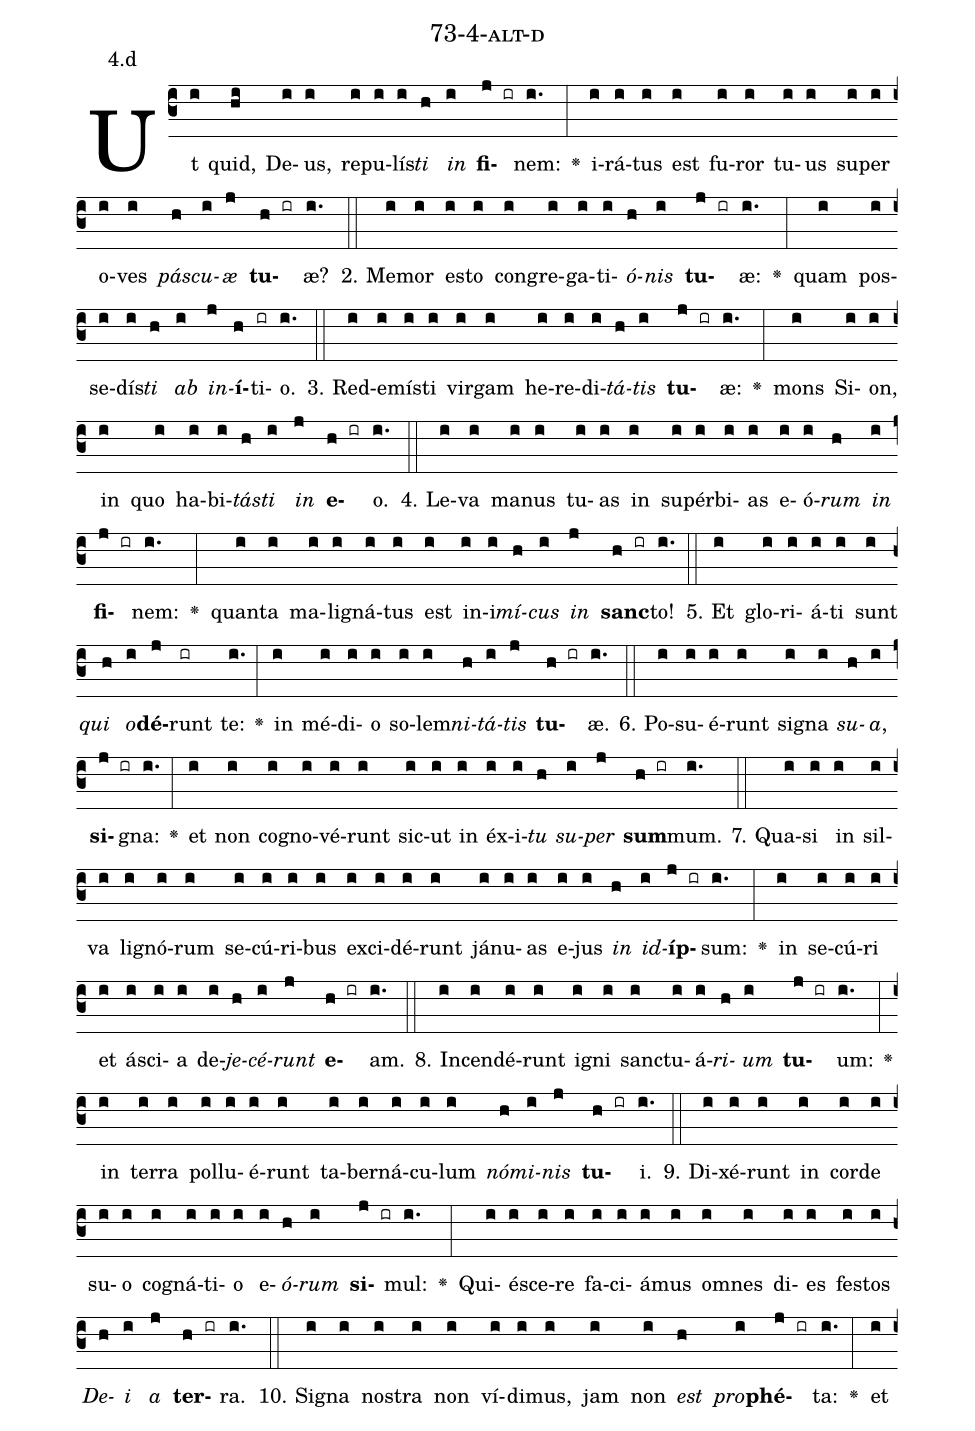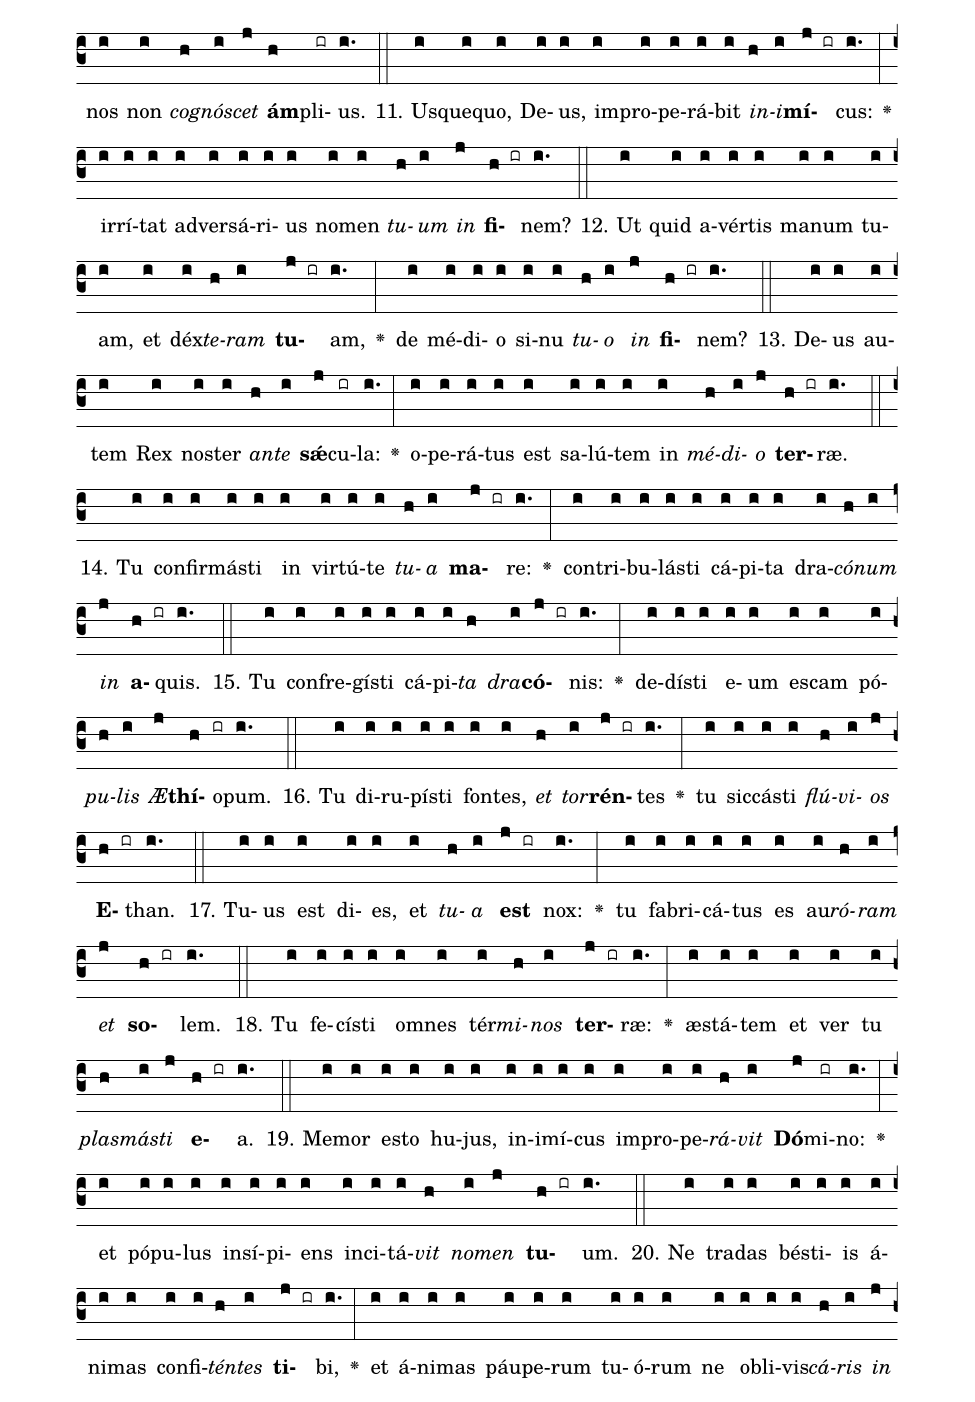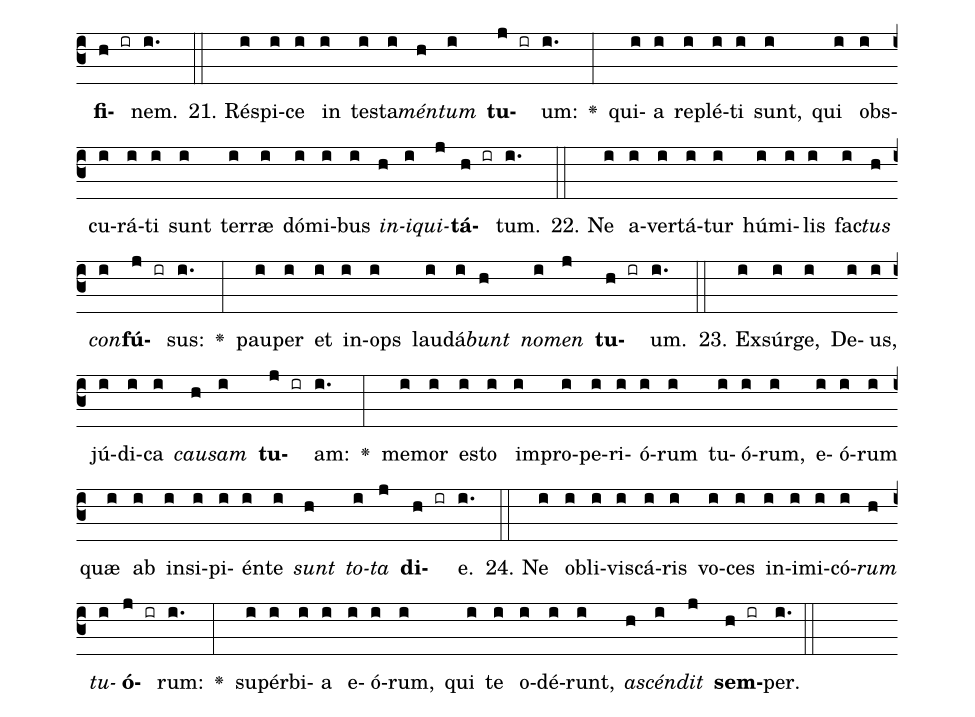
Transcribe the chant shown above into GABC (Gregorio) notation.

name: 73-4-alt-d;
annotation: 4.d;
%%
(c3)Ut(i) quid,(hi) De(i)us,(i) re(i)pu(i)lís(i)<i>ti</i>(h) <i>in</i>(i) <b>fi</b>(j ir)nem:(i.) <v>\greheightstar</v>(:) i(i)rá(i)tus(i) est(i) fu(i)ror(i) tu(i)us(i) su(i)per(i) o(i)ves(i) <i>pás</i>(h)<i>cu</i>(i)<i>æ</i>(j) <b>tu</b>(h ir)æ?(i.) (::)
2. Me(i)mor(i) es(i)to(i) con(i)gre(i)ga(i)ti(i)<i>ó</i>(h)<i>nis</i>(i) <b>tu</b>(j ir)æ:(i.) <v>\greheightstar</v>(:) quam(i) pos(i)se(i)dís(i)<i>ti</i>(h) <i>ab</i>(i) <i>in</i>(j)<b>í</b>(h)ti(ir)o.(i.) (::)
3. Red(i)e(i)mís(i)ti(i) vir(i)gam(i) he(i)re(i)di(i)<i>tá</i>(h)<i>tis</i>(i) <b>tu</b>(j ir)æ:(i.) <v>\greheightstar</v>(:) mons(i) Si(i)on,(i) in(i) quo(i) ha(i)bi(i)<i>tás</i>(h)<i>ti</i>(i) <i>in</i>(j) <b>e</b>(h ir)o.(i.) (::)
4. Le(i)va(i) ma(i)nus(i) tu(i)as(i) in(i) su(i)pér(i)bi(i)as(i) e(i)ó(i)<i>rum</i>(h) <i>in</i>(i) <b>fi</b>(j ir)nem:(i.) <v>\greheightstar</v>(:) quan(i)ta(i) ma(i)li(i)gná(i)tus(i) est(i) in(i)i(i)<i>mí</i>(h)<i>cus</i>(i) <i>in</i>(j) <b>sanc</b>(h ir)to!(i.) (::)
5. Et(i) glo(i)ri(i)á(i)ti(i) sunt(i) <i>qui</i>(h) <i>o</i>(i)<b>dé</b>(j)runt(ir) te:(i.) <v>\greheightstar</v>(:) in(i) mé(i)di(i)o(i) so(i)lem(i)<i>ni</i>(h)<i>tá</i>(i)<i>tis</i>(j) <b>tu</b>(h ir)æ.(i.) (::)
6. Po(i)su(i)é(i)runt(i) si(i)gna(i) <i>su</i>(h)<i>a</i>,(i) <b>si</b>(j ir)gna:(i.) <v>\greheightstar</v>(:) et(i) non(i) co(i)gno(i)vé(i)runt(i) sic(i)ut(i) in(i) éx(i)i(i)<i>tu</i>(h) <i>su</i>(i)<i>per</i>(j) <b>sum</b>(h ir)mum.(i.) (::)
7. Qua(i)si(i) in(i) sil(i)va(i) li(i)gnó(i)rum(i) se(i)cú(i)ri(i)bus(i) ex(i)ci(i)dé(i)runt(i) já(i)nu(i)as(i) e(i)jus(i) <i>in</i>(h) <i>id</i>(i)<b>íp</b>(j ir)sum:(i.) <v>\greheightstar</v>(:) in(i) se(i)cú(i)ri(i) et(i) á(i)sci(i)a(i) de(i)<i>je</i>(h)<i>cé</i>(i)<i>runt</i>(j) <b>e</b>(h ir)am.(i.) (::)
8. In(i)cen(i)dé(i)runt(i) i(i)gni(i) sanc(i)tu(i)á(i)<i>ri</i>(h)<i>um</i>(i) <b>tu</b>(j ir)um:(i.) <v>\greheightstar</v>(:) in(i) ter(i)ra(i) pol(i)lu(i)é(i)runt(i) ta(i)ber(i)ná(i)cu(i)lum(i) <i>nó</i>(h)<i>mi</i>(i)<i>nis</i>(j) <b>tu</b>(h ir)i.(i.) (::)
9. Di(i)xé(i)runt(i) in(i) cor(i)de(i) su(i)o(i) co(i)gná(i)ti(i)o(i) e(i)<i>ó</i>(h)<i>rum</i>(i) <b>si</b>(j ir)mul:(i.) <v>\greheightstar</v>(:) Qui(i)é(i)sce(i)re(i) fa(i)ci(i)á(i)mus(i) om(i)nes(i) di(i)es(i) fes(i)tos(i) <i>De</i>(h)<i>i</i>(i) <i>a</i>(j) <b>ter</b>(h ir)ra.(i.) (::)
10. Si(i)gna(i) nos(i)tra(i) non(i) ví(i)di(i)mus,(i) jam(i) non(i) <i>est</i>(h) <i>pro</i>(i)<b>phé</b>(j ir)ta:(i.) <v>\greheightstar</v>(:) et(i) nos(i) non(i) <i>co</i>(h)<i>gnó</i>(i)<i>scet</i>(j) <b>ám</b>(h)pli(ir)us.(i.) (::)
11. Us(i)que(i)quo,(i) De(i)us,(i) im(i)pro(i)pe(i)rá(i)bit(i) <i>in</i>(h)<i>i</i>(i)<b>mí</b>(j ir)cus:(i.) <v>\greheightstar</v>(:) ir(i)rí(i)tat(i) ad(i)ver(i)sá(i)ri(i)us(i) no(i)men(i) <i>tu</i>(h)<i>um</i>(i) <i>in</i>(j) <b>fi</b>(h ir)nem?(i.) (::)
12. Ut(i) quid(i) a(i)vér(i)tis(i) ma(i)num(i) tu(i)am,(i) et(i) déx(i)<i>te</i>(h)<i>ram</i>(i) <b>tu</b>(j ir)am,(i.) <v>\greheightstar</v>(:) de(i) mé(i)di(i)o(i) si(i)nu(i) <i>tu</i>(h)<i>o</i>(i) <i>in</i>(j) <b>fi</b>(h ir)nem?(i.) (::)
13. De(i)us(i) au(i)tem(i) Rex(i) nos(i)ter(i) <i>an</i>(h)<i>te</i>(i) <b>sǽ</b>(j)cu(ir)la:(i.) <v>\greheightstar</v>(:) o(i)pe(i)rá(i)tus(i) est(i) sa(i)lú(i)tem(i) in(i) <i>mé</i>(h)<i>di</i>(i)<i>o</i>(j) <b>ter</b>(h ir)ræ.(i.) (::)
14. Tu(i) con(i)fir(i)más(i)ti(i) in(i) vir(i)tú(i)te(i) <i>tu</i>(h)<i>a</i>(i) <b>ma</b>(j ir)re:(i.) <v>\greheightstar</v>(:) con(i)tri(i)bu(i)lás(i)ti(i) cá(i)pi(i)ta(i) dra(i)<i>có</i>(h)<i>num</i>(i) <i>in</i>(j) <b>a</b>(h ir)quis.(i.) (::)
15. Tu(i) con(i)fre(i)gís(i)ti(i) cá(i)pi(i)<i>ta</i>(h) <i>dra</i>(i)<b>có</b>(j ir)nis:(i.) <v>\greheightstar</v>(:) de(i)dís(i)ti(i) e(i)um(i) es(i)cam(i) pó(i)<i>pu</i>(h)<i>lis</i>(i) <i>Æ</i>(j)<b>thí</b>(h)o(ir)pum.(i.) (::)
16. Tu(i) di(i)ru(i)pís(i)ti(i) fon(i)tes,(i) <i>et</i>(h) <i>tor</i>(i)<b>rén</b>(j ir)tes(i.) <v>\greheightstar</v>(:) tu(i) sic(i)cás(i)ti(i) <i>flú</i>(h)<i>vi</i>(i)<i>os</i>(j) <b>E</b>(h ir)than.(i.) (::)
17. Tu(i)us(i) est(i) di(i)es,(i) et(i) <i>tu</i>(h)<i>a</i>(i) <b>est</b>(j ir) nox:(i.) <v>\greheightstar</v>(:) tu(i) fa(i)bri(i)cá(i)tus(i) es(i) au(i)<i>ró</i>(h)<i>ram</i>(i) <i>et</i>(j) <b>so</b>(h ir)lem.(i.) (::)
18. Tu(i) fe(i)cís(i)ti(i) om(i)nes(i) tér(i)<i>mi</i>(h)<i>nos</i>(i) <b>ter</b>(j ir)ræ:(i.) <v>\greheightstar</v>(:) æs(i)tá(i)tem(i) et(i) ver(i) tu(i) <i>plas</i>(h)<i>más</i>(i)<i>ti</i>(j) <b>e</b>(h ir)a.(i.) (::)
19. Me(i)mor(i) es(i)to(i) hu(i)jus,(i) in(i)i(i)mí(i)cus(i) im(i)pro(i)pe(i)<i>rá</i>(h)<i>vit</i>(i) <b>Dó</b>(j)mi(ir)no:(i.) <v>\greheightstar</v>(:) et(i) pó(i)pu(i)lus(i) in(i)sí(i)pi(i)ens(i) in(i)ci(i)tá(i)<i>vit</i>(h) <i>no</i>(i)<i>men</i>(j) <b>tu</b>(h ir)um.(i.) (::)
20. Ne(i) tra(i)das(i) bés(i)ti(i)is(i) á(i)ni(i)mas(i) con(i)fi(i)<i>tén</i>(h)<i>tes</i>(i) <b>ti</b>(j ir)bi,(i.) <v>\greheightstar</v>(:) et(i) á(i)ni(i)mas(i) páu(i)pe(i)rum(i) tu(i)ó(i)rum(i) ne(i) ob(i)li(i)vis(i)<i>cá</i>(h)<i>ris</i>(i) <i>in</i>(j) <b>fi</b>(h ir)nem.(i.) (::)
21. Ré(i)spi(i)ce(i) in(i) tes(i)ta(i)<i>mén</i>(h)<i>tum</i>(i) <b>tu</b>(j ir)um:(i.) <v>\greheightstar</v>(:) qui(i)a(i) re(i)plé(i)ti(i) sunt,(i) qui(i) obs(i)cu(i)rá(i)ti(i) sunt(i) ter(i)ræ(i) dó(i)mi(i)bus(i) <i>in</i>(h)<i>i</i>(i)<i>qui</i>(j)<b>tá</b>(h ir)tum.(i.) (::)
22. Ne(i) a(i)ver(i)tá(i)tur(i) hú(i)mi(i)lis(i) fac(i)<i>tus</i>(h) <i>con</i>(i)<b>fú</b>(j ir)sus:(i.) <v>\greheightstar</v>(:) pau(i)per(i) et(i) in(i)ops(i) lau(i)dá(i)<i>bunt</i>(h) <i>no</i>(i)<i>men</i>(j) <b>tu</b>(h ir)um.(i.) (::)
23. Ex(i)súr(i)ge,(i) De(i)us,(i) jú(i)di(i)ca(i) <i>cau</i>(h)<i>sam</i>(i) <b>tu</b>(j ir)am:(i.) <v>\greheightstar</v>(:) me(i)mor(i) es(i)to(i) im(i)pro(i)pe(i)ri(i)ó(i)rum(i) tu(i)ó(i)rum,(i) e(i)ó(i)rum(i) quæ(i) ab(i) in(i)si(i)pi(i)én(i)te(i) <i>sunt</i>(h) <i>to</i>(i)<i>ta</i>(j) <b>di</b>(h ir)e.(i.) (::)
24. Ne(i) ob(i)li(i)vis(i)cá(i)ris(i) vo(i)ces(i) in(i)i(i)mi(i)có(i)<i>rum</i>(h) <i>tu</i>(i)<b>ó</b>(j ir)rum:(i.) <v>\greheightstar</v>(:) su(i)pér(i)bi(i)a(i) e(i)ó(i)rum,(i) qui(i) te(i) o(i)dé(i)runt,(i) <i>a</i>(h)<i>scén</i>(i)<i>dit</i>(j) <b>sem</b>(h ir)per.(i.) (::)
